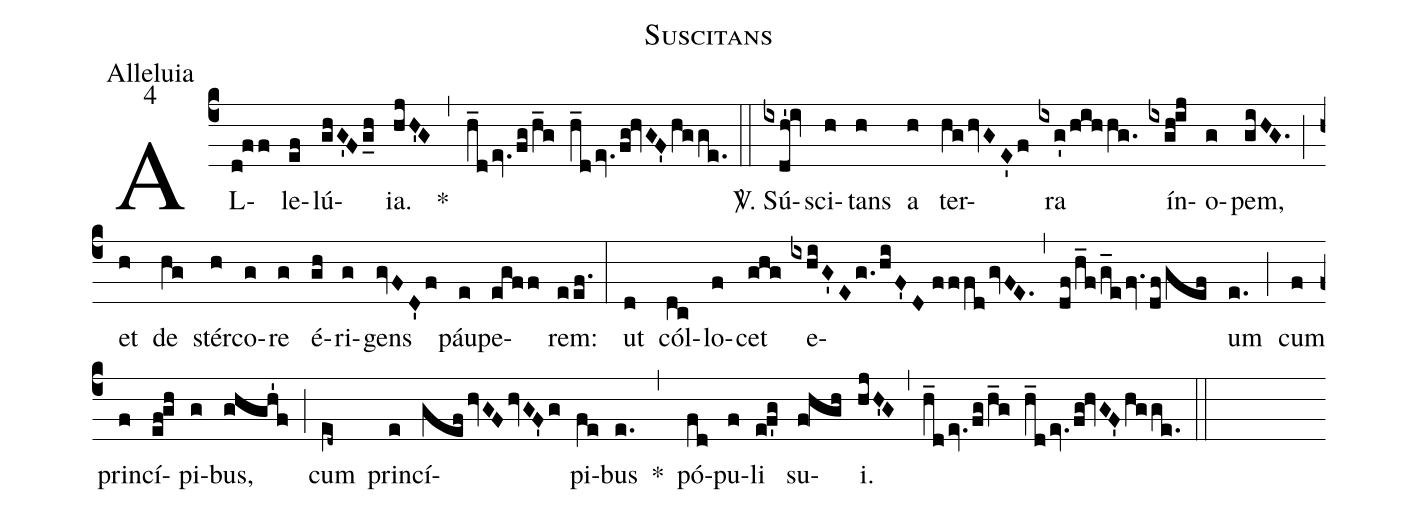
name: Suscitans;
office-part: Alleluia;
mode: 4;
%%
(c4) AL(d!ff)le(ef)lú(ghG'Fg_h)ia.(hjH'G) *(,) (h_dev.fg/h_g h_dev.fg!hvGF'hgge.) (::)
<sp>V/</sp>. Sú(ixdh'!iv)sci(h)tans(h) a(h) ter(hghvGE'f)ra(ixg'/hihhg.) ín(ixgh!ij)o(g)pem,(giHG.) (;) et(h) de(hg) stér(h)co(g)re(g) é(gh)ri(g)gens(gvFD'f) páu(e)pe(egff)rem:(eef.) (:)
ut(d) cól(dc)lo(f)cet(ghg) e(ixhiG'Eg./hiF'D//fffdgvFE.)(,)(df/h_f/g_efv.df/gef)um(e.) (;) cum(f) prin(f)cí(ef!gh)pi(g)bus,(ghgh'1f) (;) cum(e[ll:1]d~) prin(e)cí(gefhvGFhvGF'g)pi(fe)bus(e.) *(,)
pó(fd)pu(f)li(ef'g) su(f!hgh)i.(hjH'G) (,) (h_dev.fg/h_g h_dev.fg!hvGF'hgge.) (::)
